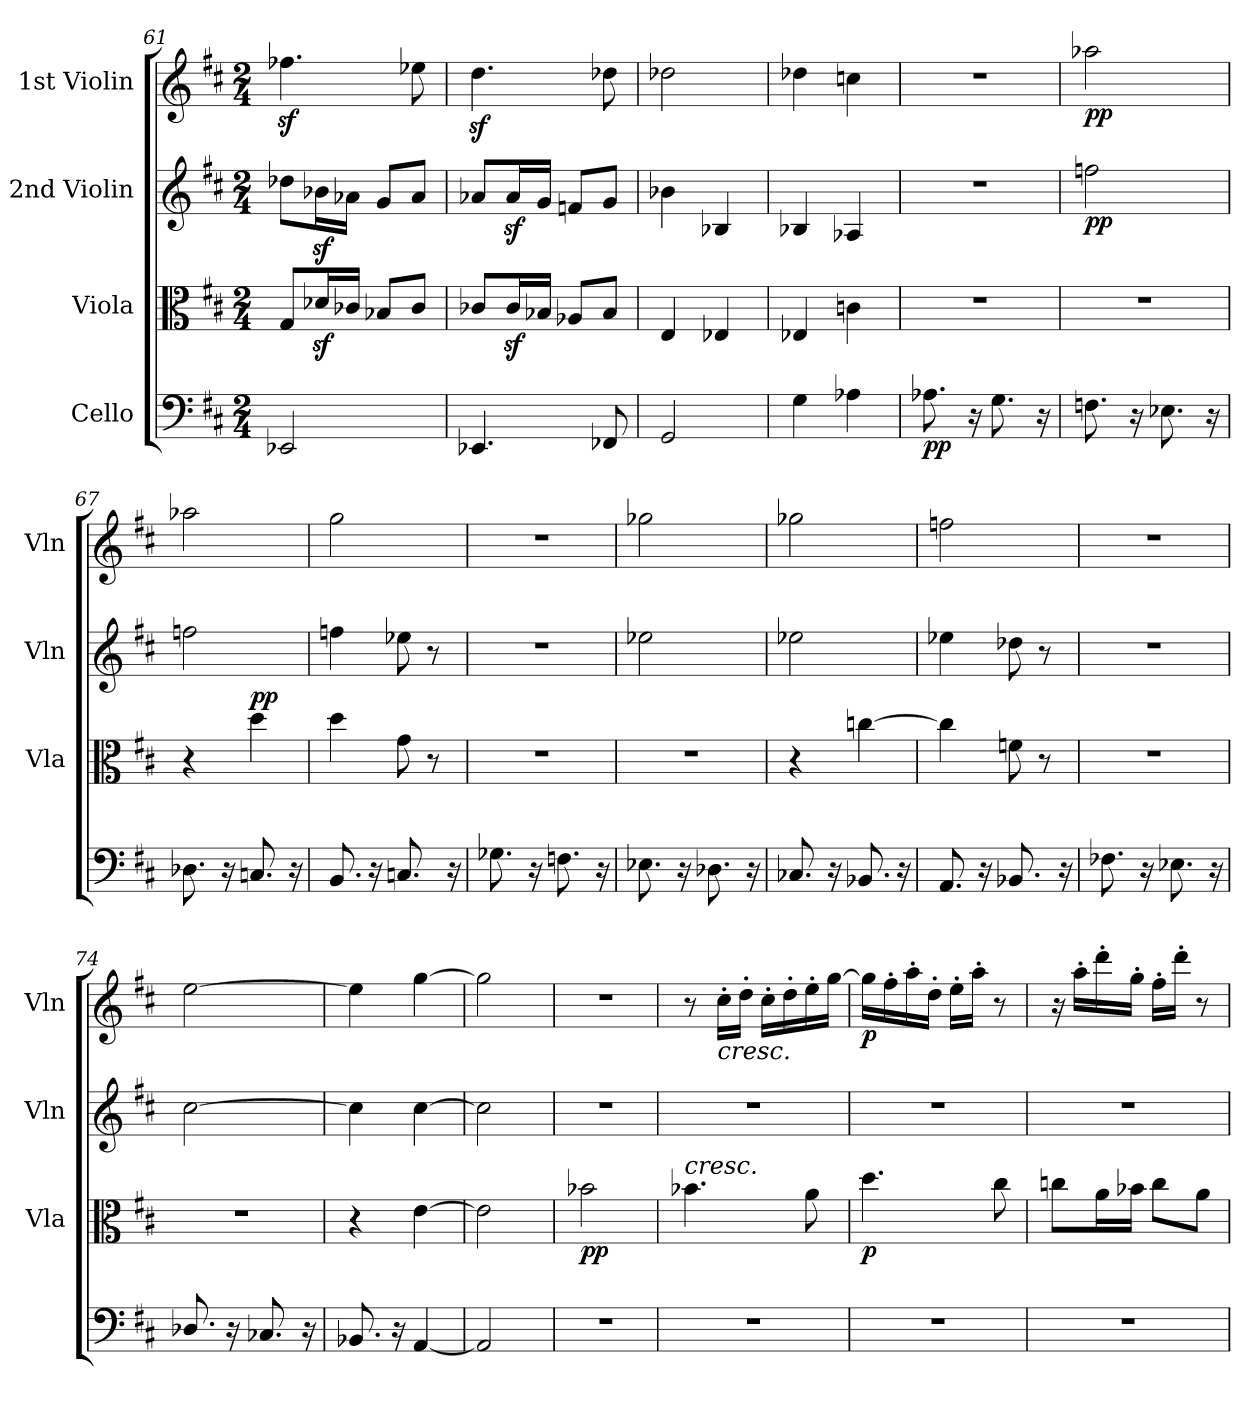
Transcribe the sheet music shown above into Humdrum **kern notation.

**kern	**dynam	**kern	**dynam	**kern	**dynam	**kern	**dynam
*part4	*part4	*part3	*part3	*part2	*part2	*part1	*part1
*staff4	*staff4	*staff3	*staff3	*staff2	*staff2	*staff1	*staff1
*I"Cello	*	*I"Viola	*	*I"2nd Violin	*	*I"1st Violin	*
*	*	*I'Vla	*	*I'Vln	*	*I'Vln	*
*clefF4	*	*clefC3	*	*clefG2	*	*clefG2	*
*k[f#c#]	*	*k[f#c#]	*	*k[f#c#]	*	*k[f#c#]	*
*M2/4	*	*M2/4	*	*M2/4	*	*M2/4	*
=61	=61	=61	=61	=61	=61	=61	=61
2EE-X/	.	8G/L	.	8dd-X\L	.	4.ff-Xz<\	.
.	.	16d-Xz</L	.	16b-Xz<\L	.	.	.
.	.	16c-X/JJ	.	16a-X\JJ	.	.	.
.	.	8B-X/L	.	8g/L	.	.	.
.	.	8c-/J	.	8a-/J	.	8ee-X\	.
!!LO:LB:g=z
=62	=62	=62	=62	=62	=62	=62	=62
4.EE-X/	.	8c-X/L	.	8a-X/L	.	4.ddz<\	.
.	.	16c-z</L	.	16a-z</L	.	.	.
.	.	16B-X/JJ	.	16g/JJ	.	.	.
.	.	8A-X/L	.	8fn/L	.	.	.
8FF-X/	.	8B-/J	.	8g/J	.	8dd-X\	.
=63	=63	=63	=63	=63	=63	=63	=63
2GG/	.	4E/	.	4b-X\	.	2dd-X\	.
.	.	4E-X/	.	4B-X/	.	.	.
=64	=64	=64	=64	=64	=64	=64	=64
4G\	.	4E-X/	.	4B-X/	.	4dd-X\	.
4A-X\	.	4cn\	.	4A-X/	.	4ccn\	.
=65	=65	=65	=65	=65	=65	=65	=65
!	!LO:DY:b	!	!	!	!	!	!
8.A-X\	pp	2r	.	2r	.	2r	.
16r	.	.	.	.	.	.	.
8.G\	.	.	.	.	.	.	.
16r	.	.	.	.	.	.	.
=66	=66	=66	=66	=66	=66	=66	=66
!	!	!	!	!	!LO:DY:b	!	!LO:DY:b
8.Fn\	.	2r	.	2ffn\	pp	2aa-X\	pp
16r	.	.	.	.	.	.	.
8.E-X\	.	.	.	.	.	.	.
16r	.	.	.	.	.	.	.
=67	=67	=67	=67	=67	=67	=67	=67
8.D-X\	.	4r	.	2ffn\	.	2aa-X\	.
16r	.	.	.	.	.	.	.
!	!	!	!LO:DY:a	!	!	!	!
8.Cn/	.	4dd\	pp	.	.	.	.
16r	.	.	.	.	.	.	.
=68	=68	=68	=68	=68	=68	=68	=68
8.BB/	.	4dd\	.	4ffn\	.	2gg\	.
16r	.	.	.	.	.	.	.
8.Cn/	.	8g\	.	8ee-X\	.	.	.
.	.	8r	.	8r	.	.	.
16r	.	.	.	.	.	.	.
!!LO:LB:g=z
=69	=69	=69	=69	=69	=69	=69	=69
8.G-X\	.	2r	.	2r	.	2r	.
16r	.	.	.	.	.	.	.
8.Fn\	.	.	.	.	.	.	.
16r	.	.	.	.	.	.	.
=70	=70	=70	=70	=70	=70	=70	=70
8.E-X\	.	2r	.	2ee-X\	.	2gg-X\	.
16r	.	.	.	.	.	.	.
8.D-X\	.	.	.	.	.	.	.
16r	.	.	.	.	.	.	.
!!LO:PB:g=z
=71	=71	=71	=71	=71	=71	=71	=71
8.C-X/	.	4r	.	2ee-X\	.	2gg-X\	.
16r	.	.	.	.	.	.	.
8.BB-X/	.	[4ccn\	.	.	.	.	.
16r	.	.	.	.	.	.	.
=72	=72	=72	=72	=72	=72	=72	=72
8.AA/	.	4cc\]	.	4ee-X\	.	2ffn\	.
16r	.	.	.	.	.	.	.
8.BB-X/	.	8fn\	.	8dd-X\	.	.	.
.	.	8r	.	8r	.	.	.
16r	.	.	.	.	.	.	.
=73	=73	=73	=73	=73	=73	=73	=73
8.F-X\	.	2r	.	2r	.	2r	.
16r	.	.	.	.	.	.	.
8.E-X\	.	.	.	.	.	.	.
16r	.	.	.	.	.	.	.
=74	=74	=74	=74	=74	=74	=74	=74
8.D-X/	.	2r	.	[2cc#\	.	[2ee\	.
16r	.	.	.	.	.	.	.
8.C-X/	.	.	.	.	.	.	.
16r	.	.	.	.	.	.	.
=75	=75	=75	=75	=75	=75	=75	=75
8.BB-X/	.	4r	.	4cc#\]	.	4ee\]	.
16r	.	.	.	.	.	.	.
[4AA/	.	[4e\	.	[4cc#\	.	[4gg\	.
=76	=76	=76	=76	=76	=76	=76	=76
2AA/]	.	2e\]	.	2cc#\]	.	2gg\]	.
=77	=77	=77	=77	=77	=77	=77	=77
!	!	!	!LO:DY:b	!	!	!	!
2r	.	2b-X\	pp	2r	.	2r	.
!!LO:LB:g=z
=78	=78	=78	=78	=78	=78	=78	=78
!	!	!LO:TX:a:i:t=cresc.	!	!	!	!	!
2r	.	4.b-X\	.	2r	.	8r	.
!	!	!	!	!	!	!LO:TX:b:i:t=cresc.	!
.	.	.	.	.	.	16cc#'\LL	.
.	.	.	.	.	.	16dd'\JJ	.
.	.	.	.	.	.	16cc#'\LL	.
.	.	.	.	.	.	16dd'\	.
.	.	8a\	.	.	.	16ee'\	.
.	.	.	.	.	.	[16gg\JJ	.
=79	=79	=79	=79	=79	=79	=79	=79
!	!	!	!LO:DY:b	!	!	!	!LO:DY:b
2r	.	4.dd\	p	2r	.	16gg\LL]	p
.	.	.	.	.	.	16ff#'\	.
.	.	.	.	.	.	16aa'\	.
.	.	.	.	.	.	16dd'\JJ	.
.	.	.	.	.	.	16ee'\LL	.
.	.	.	.	.	.	16aa'\JJ	.
.	.	8cc#\	.	.	.	8r	.
!!LO:PB:g=z
=80	=80	=80	=80	=80	=80	=80	=80
2r	.	8ccn\L	.	2r	.	16r	.
.	.	.	.	.	.	16aa'\LL	.
.	.	16a\L	.	.	.	16ddd'\	.
.	.	16b-X\JJ	.	.	.	16gg'\JJ	.
.	.	8cc\L	.	.	.	16ff#'\LL	.
.	.	.	.	.	.	16ddd'\JJ	.
.	.	8a\J	.	.	.	8r	.
=	=	=	=	=	=	=	=
*-	*-	*-	*-	*-	*-	*-	*-
